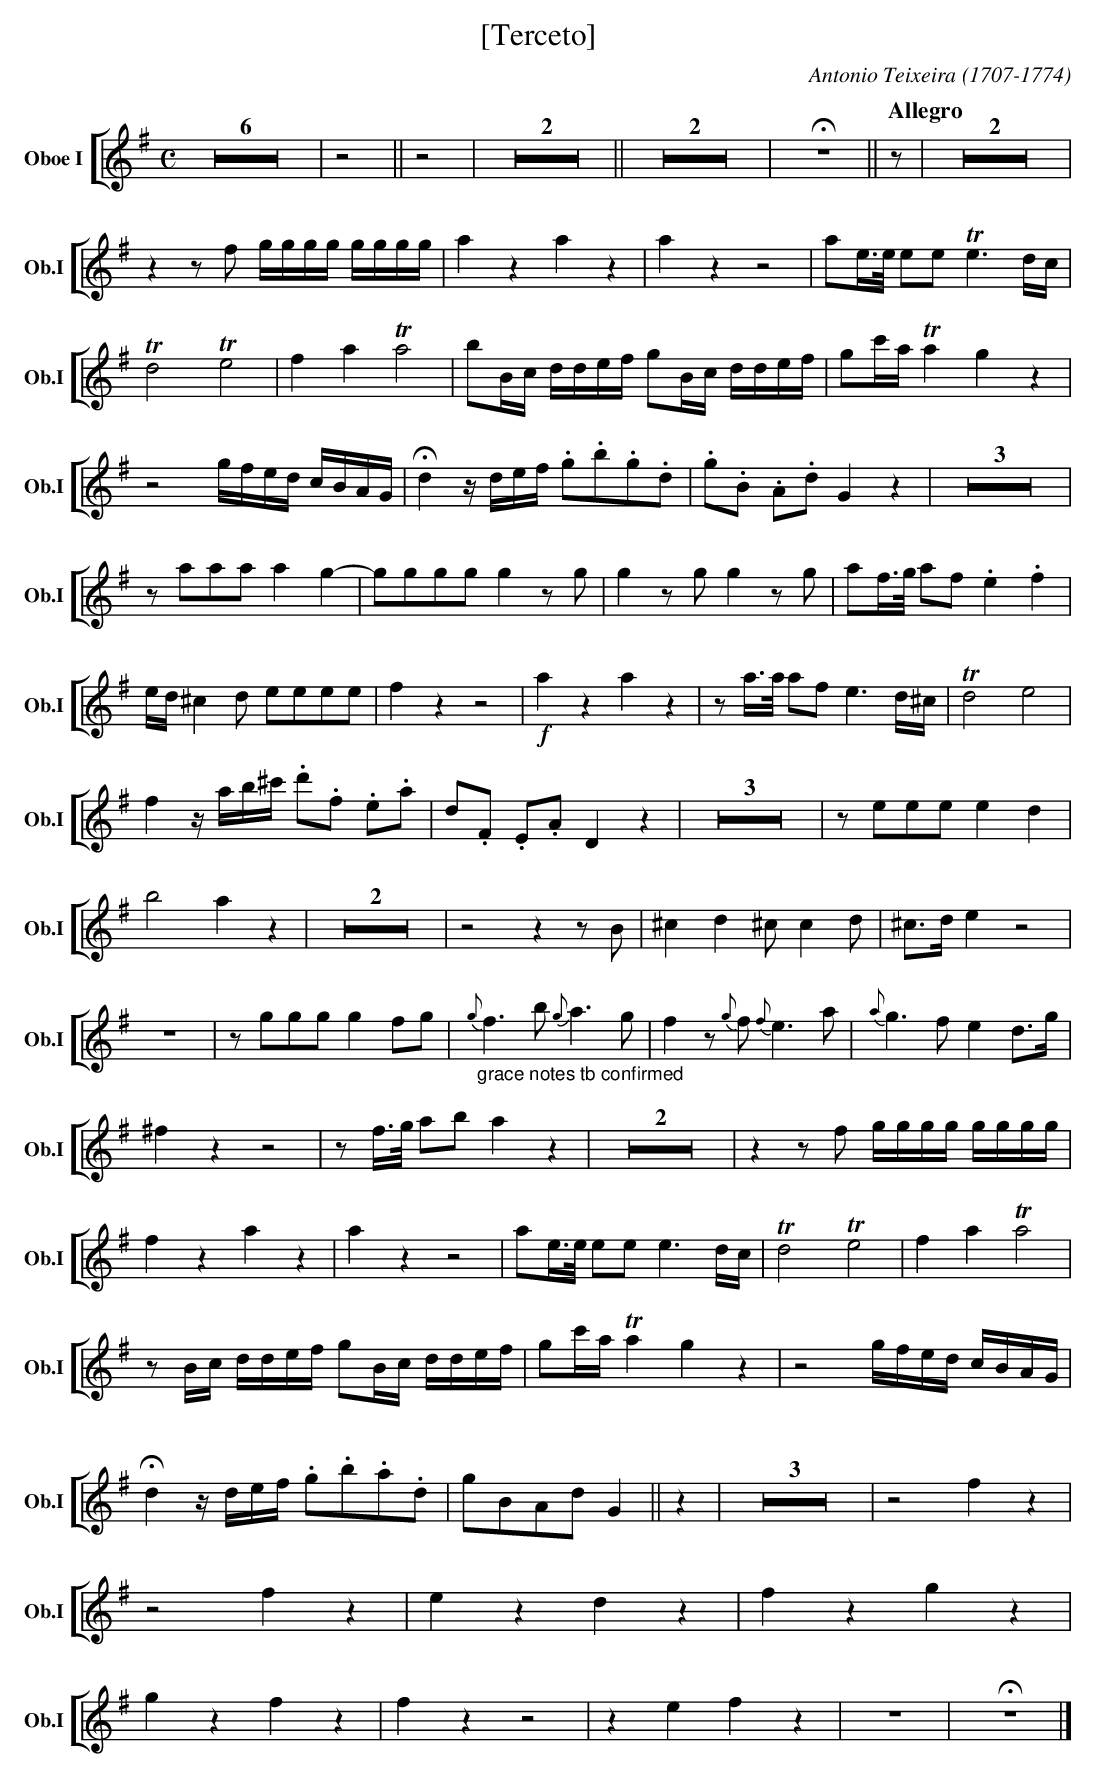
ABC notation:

X:1
T:[Terceto]
C:Antonio Teixeira (1707-1774)
M:C
L:1/4
K:G
V: 5 clef=treble name="Oboe I" sname="Ob.I"
%%staves [( 5 )]
     Z6 | z2 || z2 | Z2 || Z2 | !fermata!z4  || \
[Q:"Allegro"] z/ | Z2 | z z/ f/ g//g//g//g// g//g//g//g// | azaz | azz2 | \
     a/e//>e// e/e/ !trill!e3/2 d//c// | !trill!d2 !trill!e2 | fa!trill!a2 | \
     b/B//c// d//d//e//f// g/B//c// d//d//e//f// | g/c'//a// !trill!agz| z2 g//f//e//d// c//B//A//G//| \
     !fermata!d z//d//e//f// .g/.b/.g/.d/ | .g/.B/ .A/.d/ G z | \
     Z3| z/a/a/a/ ag-| g/g/g/g/ g z/g/ | gz/g/gz/g/ | a/f//>g// a/f/ .e.f | \
     e//d// ^cd/ e/e/e/e/ | fzz2| !f!azaz| z/a//>a// a/f/ e3/2d//^c// | !trill!d2 e2 | \
     f z//a//b//^c'// .d'/.f/ .e/.a/ | d/.F/ .E/.A/ D z | Z3 | z/e/e/e/ e d | \
     b2az| Z2| z2zz/ B/ | ^c d ^c/ c d/ | ^c/>d/ e z2 | z4 | z/g/g/g/ g f/g/ | \
     {g}"_grace notes tb confirmed"f>b{g}a>g | fz/{g}f/{f}e>a | {a}g>fed/>g/ | ^fzz2| z/f//>g// a/b/ az | \
     Z2 | zz/f/ g//g//g//g// g//g//g//g// | fzaz | azz2 | \
     a/e//>e// e/e/ e3/2 d//c// | !trill!d2 !trill!e2 | fa!trill!a2 | \
     z/B//c// d//d//e//f// g/B//c// d//d//e//f// | \
     g/c'//a// !trill!agz| z2 g//f//e//d// c//B//A//G//| \
     !fermata!d z//d//e//f// .g/.b/.a/.d/ | g/B/A/d/ G || z| Z3 | z2fz|z2fz|ezdz| \
     fzgz|gzfz|fzz2|zefz| z4|!fermata!z4 |]	\
